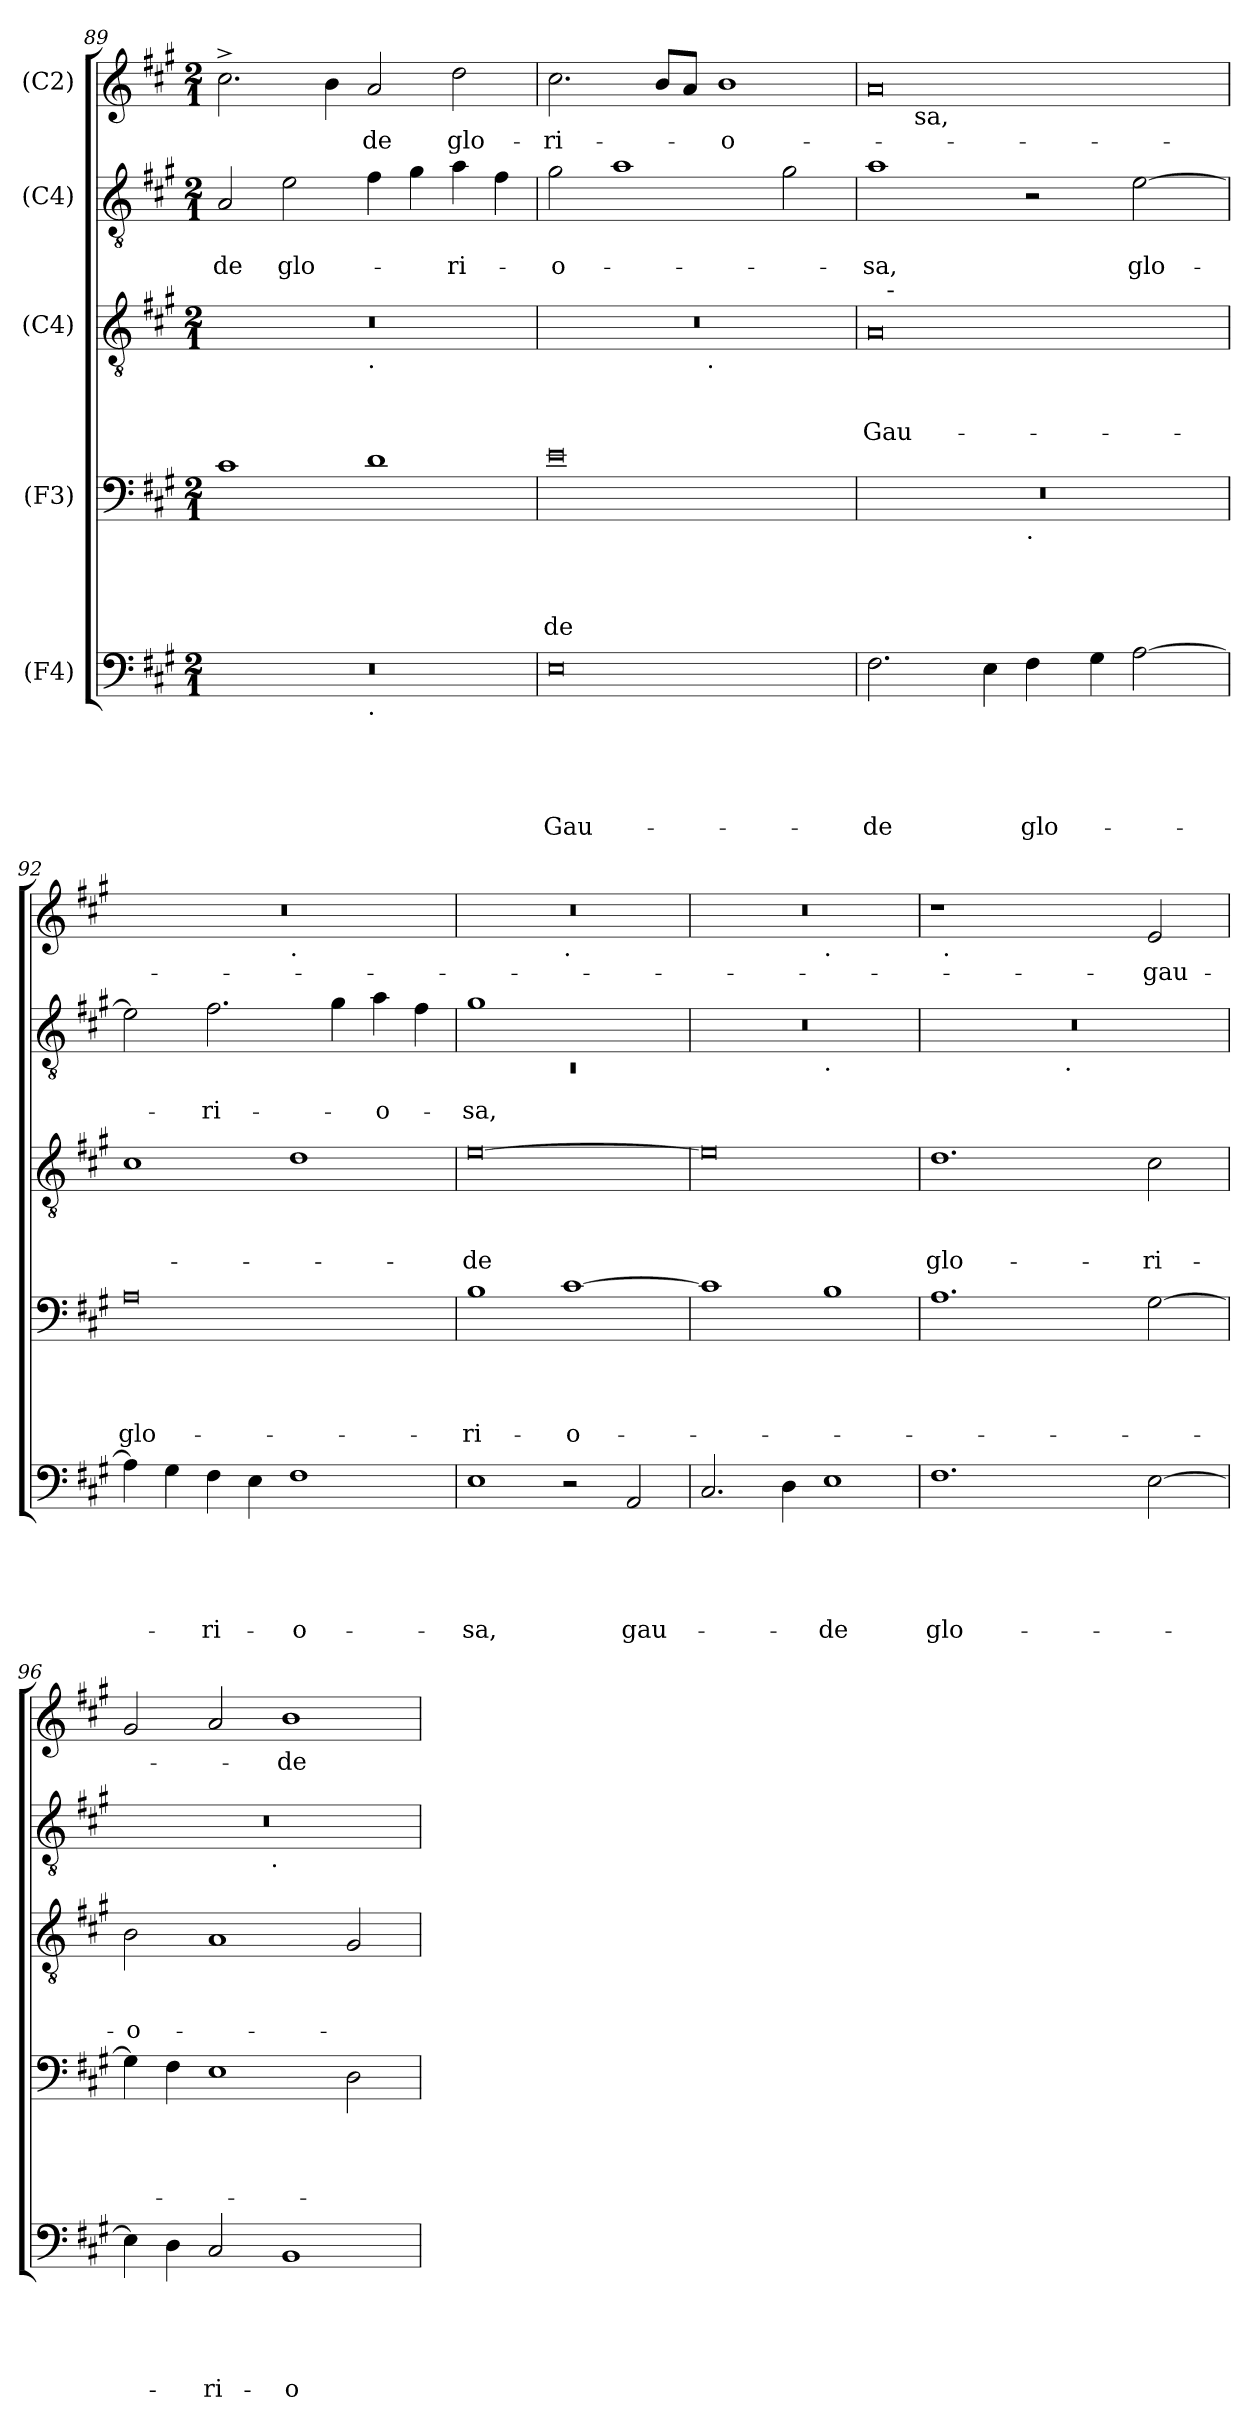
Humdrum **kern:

**kern	**text	**text	**text	**text	**text	**kern	**text	**text	**text	**text	**kern	**text	**text	**text	**kern	**text	**text	**kern	**text
*part5	*part5	*part5	*part5	*part5	*part5	*part4	*part4	*part4	*part4	*part4	*part3	*part3	*part3	*part3	*part2	*part2	*part2	*part1	*part1
*staff5	*staff5	*staff5	*staff5	*staff5	*staff5	*staff4	*staff4	*staff4	*staff4	*staff4	*staff3	*staff3	*staff3	*staff3	*staff2	*staff2	*staff2	*staff1	*staff1
*I"(F4)	*	*	*	*	*	*I"(F3)	*	*	*	*	*I"(C4)	*	*	*	*I"(C4)	*	*	*I"(C2)	*
*clefF4	*	*	*	*	*	*clefF4	*	*	*	*	*clefGv2	*	*	*	*clefGv2	*	*	*clefG2	*
*k[f#c#g#]	*	*	*	*	*	*k[f#c#g#]	*	*	*	*	*k[f#c#g#]	*	*	*	*k[f#c#g#]	*	*	*k[f#c#g#]	*
*A:	*	*	*	*	*	*A:	*	*	*	*	*A:	*	*	*	*A:	*	*	*A:	*
*M2/1	*	*	*	*	*	*M2/1	*	*	*	*	*M2/1	*	*	*	*M2/1	*	*	*M2/1	*
=89	=89	=89	=89	=89	=89	=89	=89	=89	=89	=89	=89	=89	=89	=89	=89	=89	=89	=89	=89
!	!	!	!	!	!	!	!	!	!	!	!	!	!	!	!	!	!LO:LY:b	!	!
*^	*	*	*	*	*	*	*	*	*	*	*^	*	*	*	*	*	*	*	*
0r	1ryy	.	.	.	.	.	1c#	.	.	.	.	0r	1ryy	.	.	.	2A/	.	-de	2.cc#^>\	.
!	!	!	!	!	!	!	!	!	!	!	!	!	!	!	!	!	!	!	!LO:LY:b	!	!
.	.	.	.	.	.	.	.	.	.	.	.	.	.	.	.	.	2e\	.	glo-	.	.
.	.	.	.	.	.	.	.	.	.	.	.	.	.	.	.	.	.	.	.	4b\	.
!	!	!	!	!	!	!	!	!	!	!	!	!	!LO:TX:b:t=.	!	!	!	!	!	!	!	!
!	!LO:TX:b:t=.	!	!	!	!	!	!	!	!	!	!	!	!	!	!	!	!	!	!	!	!
!	!	!	!	!	!	!	!	!	!	!	!	!	!	!	!	!	!	!	!	!	!LO:LY:b
.	1ryy	.	.	.	.	.	1d	.	.	.	.	.	1ryy	.	.	.	4f#\	.	.	2a/	-de
.	.	.	.	.	.	.	.	.	.	.	.	.	.	.	.	.	4g#\	.	.	.	.
!	!	!	!	!	!	!	!	!	!	!	!	!	!	!	!	!	!	!	!LO:LY:b	!	!LO:LY:b
.	.	.	.	.	.	.	.	.	.	.	.	.	.	.	.	.	4a\	.	-ri-	2dd\	gl­o-
.	.	.	.	.	.	.	.	.	.	.	.	.	.	.	.	.	4f#\	.	.	.	.
=90	=90	=90	=90	=90	=90	=90	=90	=90	=90	=90	=90	=90	=90	=90	=90	=90	=90	=90	=90	=90	=90
!	!	!	!	!	!	!LO:LY:b	!	!	!	!	!LO:LY:b:rj	!	!	!	!	!	!	!	!LO:LY:b	!	!LO:LY:b
*v	*v	*	*	*	*	*	*	*	*	*	*	*	*	*	*	*	*	*	*	*	*
0E	.	.	.	.	Gau-	0e	.	.	.	-de	0r	2ryy	.	.	.	2g#\	.	-o-	2.cc#\	-ri-
.	.	.	.	.	.	.	.	.	.	.	.	4...ryy	.	.	.	1a	.	.	.	.
.	.	.	.	.	.	.	.	.	.	.	.	.	.	.	.	.	.	.	8b/L	.
.	.	.	.	.	.	.	.	.	.	.	.	.	.	.	.	.	.	.	8a/J	.
!	!	!	!	!	!	!	!	!	!	!	!	!LO:TX:b:t=.	!	!	!	!	!	!	!	!
.	.	.	.	.	.	.	.	.	.	.	.	1ryy	.	.	.	.	.	.	.	.
!	!	!	!	!	!	!	!	!	!	!	!	!	!	!	!	!	!	!	!	!LO:LY:b:rj
.	.	.	.	.	.	.	.	.	.	.	.	.	.	.	.	.	.	.	1b	-o-
.	.	.	.	.	.	.	.	.	.	.	.	.	.	.	.	2g#\	.	.	.	.
.	.	.	.	.	.	.	.	.	.	.	.	32ryy	.	.	.	.	.	.	.	.
!!LO:LB:g=z
=91	=91	=91	=91	=91	=91	=91	=91	=91	=91	=91	=91	=91	=91	=91	=91	=91	=91	=91	=91	=91
!	!	!	!	!	!LO:LY:b	!	!	!	!	!	!	!	!	!	!LO:LY:b	!	!	!LO:LY:b	!	!
*	*	*	*	*	*	*^	*	*	*	*	*	*	*	*	*	*	*	*	*^	*
2.F#\	.	.	.	.	-de	0r	1ryy	.	.	.	.	0A	16ryy	.	.	Gau-	1a	.	-sa,	0a	8.ryy	.
!	!	!	!	!	!	!	!	!	!	!	!	!	!LO:TX:a:t=-	!	!	!	!	!	!	!	!	!
.	.	.	.	.	.	.	.	.	.	.	.	.	1ryy	.	.	.	.	.	.	.	.	.
!	!	!	!	!	!	!	!	!	!	!	!	!	!	!	!	!	!	!	!	!	!LO:TX:b:t=sa,	!
.	.	.	.	.	.	.	.	.	.	.	.	.	.	.	.	.	.	.	.	.	1ryy	.
4E\	.	.	.	.	.	.	.	.	.	.	.	.	.	.	.	.	.	.	.	.	.	.
!	!	!	!	!	!	!	!LO:TX:b:t=.	!	!	!	!	!	!	!	!	!	!	!	!	!	!	!
!	!	!	!	!	!LO:LY:b	!	!	!	!	!	!	!	!	!	!	!	!	!	!	!	!	!
4F#\	.	.	.	.	glo-	.	1ryy	.	.	.	.	.	.	.	.	.	2r	.	.	.	.	.
.	.	.	.	.	.	.	.	.	.	.	.	.	2...ryy	.	.	.	.	.	.	.	.	.
.	.	.	.	.	.	.	.	.	.	.	.	.	.	.	.	.	.	.	.	.	2ryy	.
4G#\	.	.	.	.	.	.	.	.	.	.	.	.	.	.	.	.	.	.	.	.	.	.
!	!	!	!	!	!	!	!	!	!	!	!	!	!	!	!	!	!	!	!LO:LY:b	!	!	!
[>2A\	.	.	.	.	.	.	.	.	.	.	.	.	.	.	.	.	[>2e\	.	glo-	.	.	.
.	.	.	.	.	.	.	.	.	.	.	.	.	.	.	.	.	.	.	.	.	4ryy	.
.	.	.	.	.	.	.	.	.	.	.	.	.	.	.	.	.	.	.	.	.	16ryy	.
=92	=92	=92	=92	=92	=92	=92	=92	=92	=92	=92	=92	=92	=92	=92	=92	=92	=92	=92	=92	=92	=92	=92
!	!	!	!	!	!	!	!	!	!	!	!LO:LY:b:rj	!	!	!	!	!	!	!	!	!	!	!
*	*	*	*	*	*	*v	*v	*	*	*	*	*	*	*	*	*	*	*	*	*	*	*
*	*	*	*	*	*	*	*	*	*	*	*v	*v	*	*	*	*	*	*	*	*	*
4A\]	.	.	.	.	.	0A	.	.	.	glo-	1c#	.	.	.	2e\]	.	.	0r	1ryy	.
4G#\	.	.	.	.	.	.	.	.	.	.	.	.	.	.	.	.	.	.	.	.
!	!	!	!	!	!LO:LY:b	!	!	!	!	!	!	!	!	!	!	!	!LO:LY:b	!	!	!
4F#\	.	.	.	.	-ri-	.	.	.	.	.	.	.	.	.	2.f#\	.	-ri-	.	.	.
4E\	.	.	.	.	.	.	.	.	.	.	.	.	.	.	.	.	.	.	.	.
!	!	!	!	!	!	!	!	!	!	!	!	!	!	!	!	!	!	!	!LO:TX:b:t=.	!
!	!	!	!	!	!LO:LY:b:rj	!	!	!	!	!	!	!	!	!	!	!	!	!	!	!
1F#	.	.	.	.	-o-	.	.	.	.	.	1d	.	.	.	.	.	.	.	1ryy	.
.	.	.	.	.	.	.	.	.	.	.	.	.	.	.	4g#\	.	.	.	.	.
!	!	!	!	!	!	!	!	!	!	!	!	!	!	!	!	!	!LO:LY:b	!	!	!
.	.	.	.	.	.	.	.	.	.	.	.	.	.	.	4a\	.	-o-	.	.	.
.	.	.	.	.	.	.	.	.	.	.	.	.	.	.	4f#\	.	.	.	.	.
=93	=93	=93	=93	=93	=93	=93	=93	=93	=93	=93	=93	=93	=93	=93	=93	=93	=93	=93	=93	=93
*	*	*	*	*	*	*	*	*	*	*	*	*	*	*	*^	*	*	*	*	*
!	!	!	!	!	!LO:LY:b	!	!	!	!	!LO:LY:b	!	!	!	!LO:LY:b	!	!LO:N:vis=1	!	!LO:LY:b	!	!	!
1E	.	.	.	.	-sa,	1B	.	.	.	-ri-	[>0e	.	.	-de	1g#	0rC	.	-sa,	0r	1ryy	.
!	!	!	!	!	!	!	!	!	!	!	!	!	!	!	!	!	!	!	!	!LO:TX:b:t=.	!
!	!	!	!	!	!	!	!	!	!	!LO:LY:b:rj	!	!	!	!	!	!	!	!	!	!	!
2r	.	.	.	.	.	[>1c#	.	.	.	-o-	.	.	.	.	1ryy	.	.	.	.	1ryy	.
!	!	!	!	!	!LO:LY:b	!	!	!	!	!	!	!	!	!	!	!	!	!	!	!	!
2AA/	.	.	.	.	gau-	.	.	.	.	.	.	.	.	.	.	.	.	.	.	.	.
=94	=94	=94	=94	=94	=94	=94	=94	=94	=94	=94	=94	=94	=94	=94	=94	=94	=94	=94	=94	=94	=94
2.C#/	.	.	.	.	.	1c#]	.	.	.	.	0e]	.	.	.	0r	1ryy	.	.	0r	1ryy	.
4D\	.	.	.	.	.	.	.	.	.	.	.	.	.	.	.	.	.	.	.	.	.
!	!	!	!	!	!	!	!	!	!	!	!	!	!	!	!	!	!	!	!	!LO:TX:b:t=.	!
!	!	!	!	!	!	!	!	!	!	!	!	!	!	!	!	!LO:TX:b:t=.	!	!	!	!	!
!	!	!	!	!	!LO:LY:b	!	!	!	!	!	!	!	!	!	!	!	!	!	!	!	!
1E	.	.	.	.	-de	1B	.	.	.	.	.	.	.	.	.	1ryy	.	.	.	1ryy	.
=95	=95	=95	=95	=95	=95	=95	=95	=95	=95	=95	=95	=95	=95	=95	=95	=95	=95	=95	=95	=95	=95
!	!	!	!	!	!LO:LY:b	!	!	!	!	!	!	!	!	!LO:LY:b	!	!	!	!	!	!	!
1.F#	.	.	.	.	glo-	1.A	.	.	.	.	1.d	.	.	glo-	0r	2ryy	.	.	1r	32ryy	.
!	!	!	!	!	!	!	!	!	!	!	!	!	!	!	!	!	!	!	!	!LO:TX:b:t=.	!
.	.	.	.	.	.	.	.	.	.	.	.	.	.	.	.	.	.	.	.	1ryy	.
.	.	.	.	.	.	.	.	.	.	.	.	.	.	.	.	4...ryy	.	.	.	.	.
!	!	!	!	!	!	!	!	!	!	!	!	!	!	!	!	!LO:TX:b:t=.	!	!	!	!	!
.	.	.	.	.	.	.	.	.	.	.	.	.	.	.	.	1ryy	.	.	.	.	.
.	.	.	.	.	.	.	.	.	.	.	.	.	.	.	.	.	.	.	2ryy	.	.
.	.	.	.	.	.	.	.	.	.	.	.	.	.	.	.	.	.	.	.	2ryy	.
!	!	!	!	!	!	!	!	!	!	!	!	!	!	!LO:LY:b	!	!	!	!	!	!	!LO:LY:b
[>2E\	.	.	.	.	.	[>2G#\	.	.	.	.	2c#\	.	.	-ri-	.	.	.	.	2e/	.	-gau-
.	.	.	.	.	.	.	.	.	.	.	.	.	.	.	.	.	.	.	.	4...ryy	.
.	.	.	.	.	.	.	.	.	.	.	.	.	.	.	.	32ryy	.	.	.	.	.
=96	=96	=96	=96	=96	=96	=96	=96	=96	=96	=96	=96	=96	=96	=96	=96	=96	=96	=96	=96	=96	=96
!	!	!	!	!	!	!	!	!	!	!	!	!	!	!LO:LY:b	!	!	!	!	!	!	!
*	*	*	*	*	*	*	*	*	*	*	*	*	*	*	*	*	*	*	*v	*v	*
4E\]	.	.	.	.	.	4G#\]	.	.	.	.	2B\	.	.	-o-	0r	2ryy	.	.	2g#/	.
4D\	.	.	.	.	.	4F#\	.	.	.	.	.	.	.	.	.	.	.	.	.	.
!	!	!	!	!	!LO:LY:b	!	!	!	!	!	!	!	!	!	!	!	!	!	!	!
2C#/	.	.	.	.	-ri-	1E	.	.	.	.	1A	.	.	.	.	4...ryy	.	.	2a/	.
!	!	!	!	!	!	!	!	!	!	!	!	!	!	!	!	!LO:TX:b:t=.	!	!	!	!
.	.	.	.	.	.	.	.	.	.	.	.	.	.	.	.	1ryy	.	.	.	.
!	!	!	!	!	!LO:LY:b:rj	!	!	!	!	!	!	!	!	!	!	!	!	!	!	!LO:LY:b
1BB	.	.	.	.	-o-	.	.	.	.	.	.	.	.	.	.	.	.	.	1b	-de
.	.	.	.	.	.	2D\	.	.	.	.	2G#/	.	.	.	.	.	.	.	.	.
.	.	.	.	.	.	.	.	.	.	.	.	.	.	.	.	32ryy	.	.	.	.
*	*	*	*	*	*	*	*	*	*	*	*	*	*	*	*v	*v	*	*	*	*
=	=	=	=	=	=	=	=	=	=	=	=	=	=	=	=	=	=	=	=
*-	*-	*-	*-	*-	*-	*-	*-	*-	*-	*-	*-	*-	*-	*-	*-	*-	*-	*-	*-
